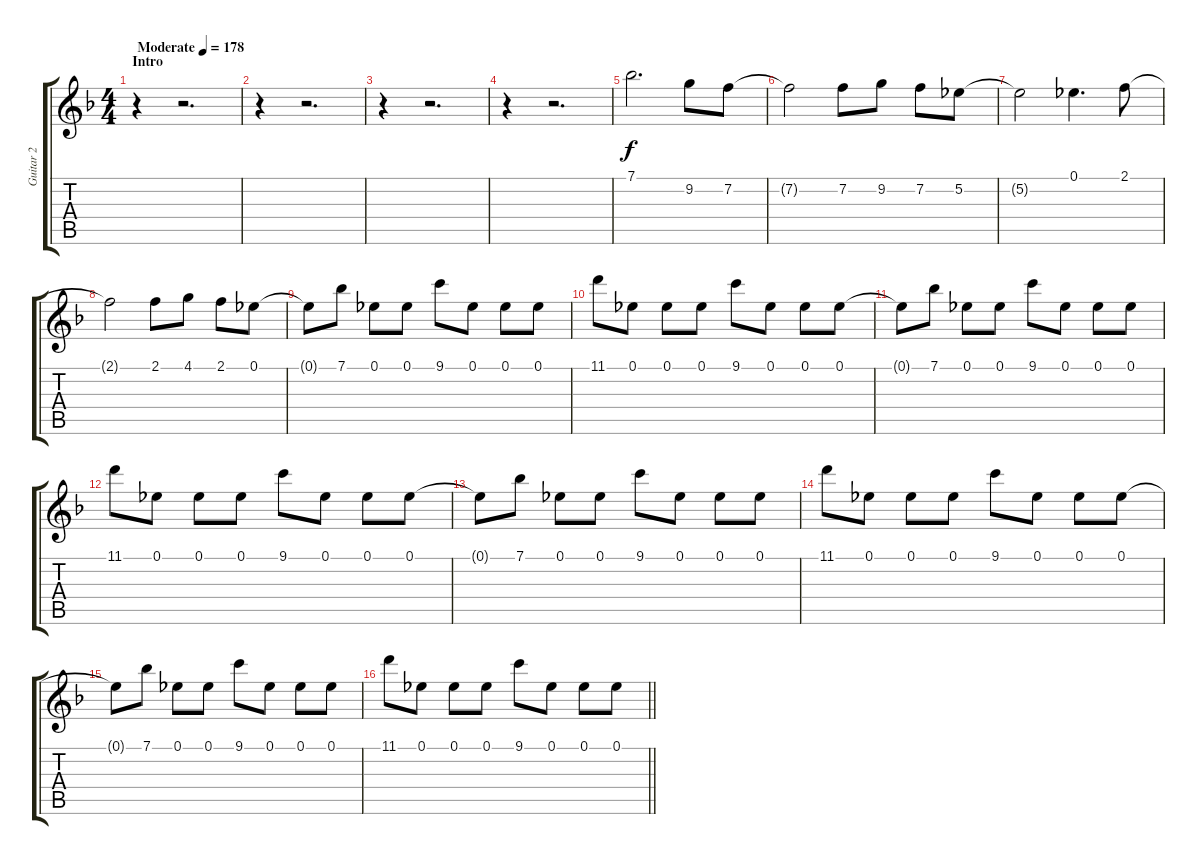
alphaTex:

\track ("Guitar 2" "Guitar 2") {instrument distortionguitar}
\staff {score tabs}
\tuning (Eb4 Bb3 Gb3 Db3 Ab2 Eb2) {hide}
\ts (4 4)
\section ("" "Intro")
\tempo (178 "Moderate")
\clef g2
\ks f
r.4{dy f instrument distortionguitar} r.2{d} |
r.4 r.2{d} |
r.4 r.2{d} |
r.4 r.2{d} |
7.1.2{d} 9.2.8 7.2.8 |
7.2{t}.2 7.2.8 9.2.8 7.2.8 5.2.8 |
5.2{t}.2 0.1.4{d} 2.1.8 |
2.1{t}.2 2.1.8 4.1.8 2.1.8 0.1.8 |
0.1{t}.8 7.1.8 0.1.8 0.1.8 9.1.8 0.1.8 0.1.8 0.1.8 |
11.1.8 0.1.8 0.1.8 0.1.8 9.1.8 0.1.8 0.1.8 0.1.8 |
0.1{t}.8 7.1.8 0.1.8 0.1.8 9.1.8 0.1.8 0.1.8 0.1.8 |
11.1.8 0.1.8 0.1.8 0.1.8 9.1.8 0.1.8 0.1.8 0.1.8 |
0.1{t}.8 7.1.8 0.1.8 0.1.8 9.1.8 0.1.8 0.1.8 0.1.8 |
11.1.8 0.1.8 0.1.8 0.1.8 9.1.8 0.1.8 0.1.8 0.1.8 |
0.1{t}.8 7.1.8 0.1.8 0.1.8 9.1.8 0.1.8 0.1.8 0.1.8 |
\barLineRight lightlight
11.1.8 0.1.8 0.1.8 0.1.8 9.1.8 0.1.8 0.1.8 0.1.8
